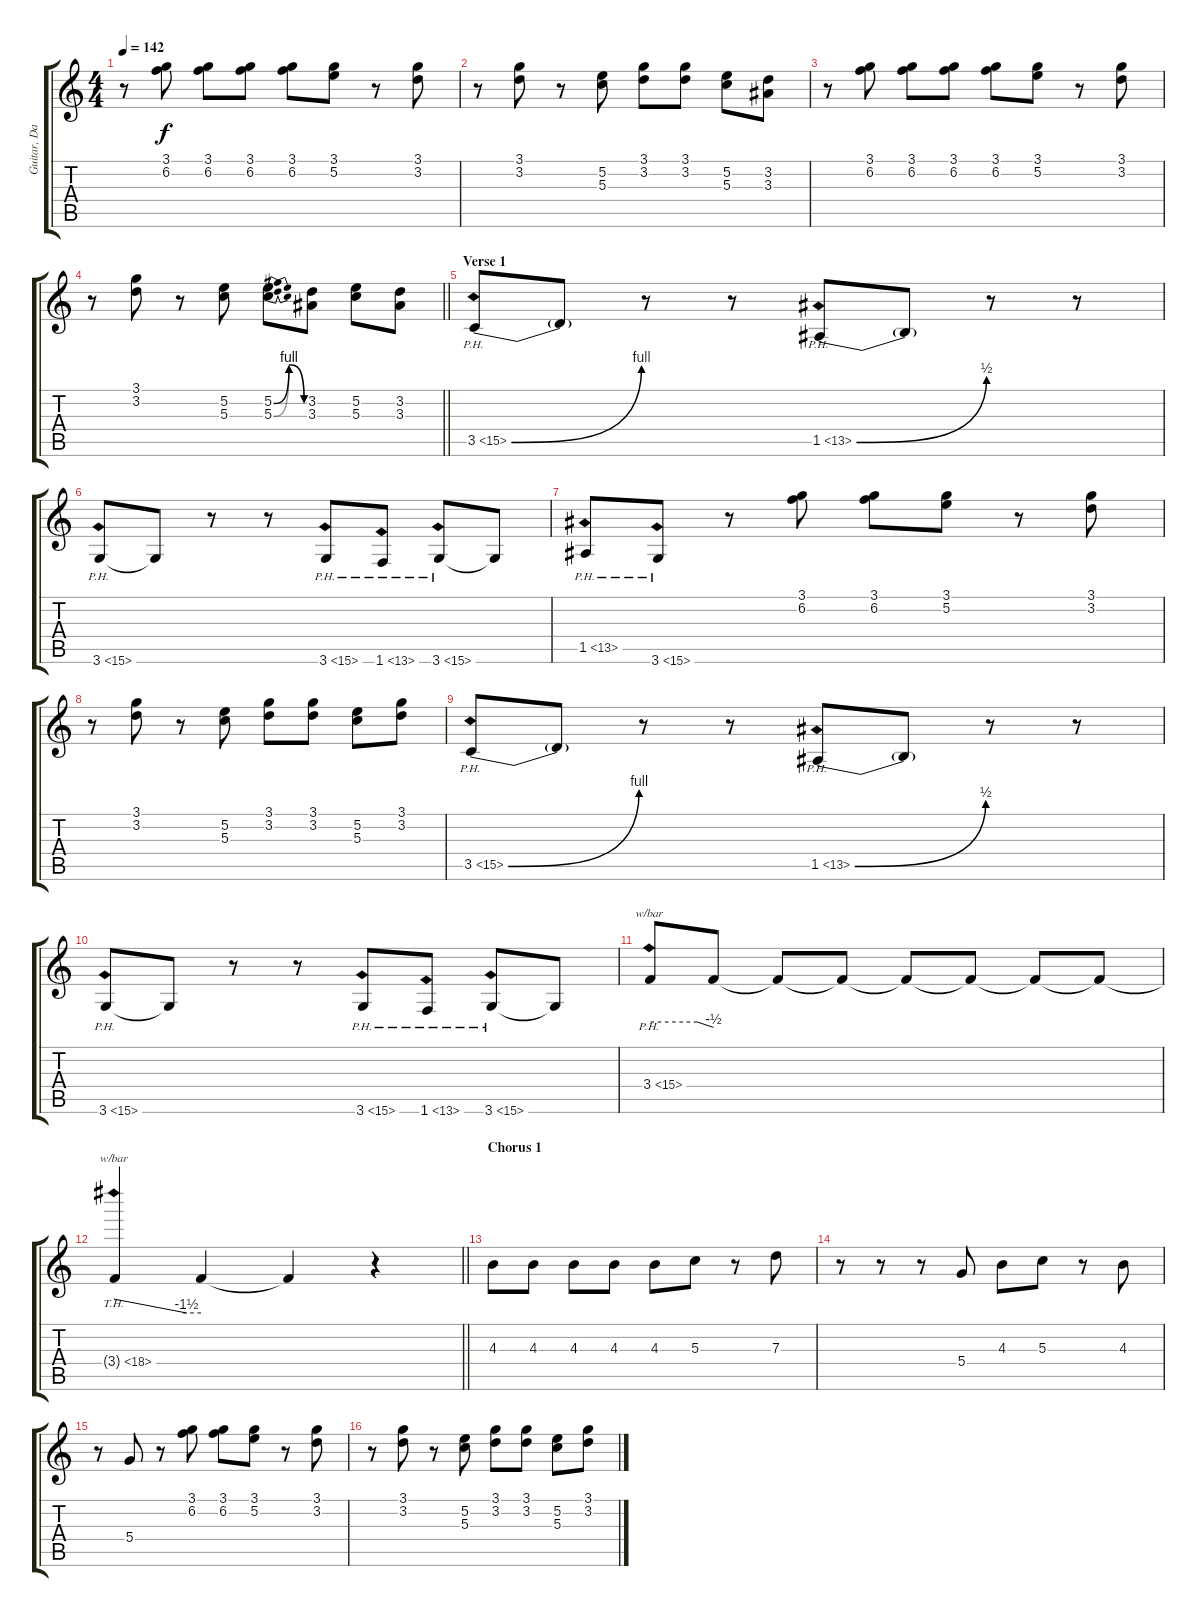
\track ("Guitar, Dan" "Guitar, Da") {instrument overdrivenguitar}
\staff {score tabs}
\tuning (E4 B3 G3 D3 A2 E2) {hide}
\ts (4 4)
\tempo 142
\clef g2
\ks c
r.8{dy f} (3.1 6.2).8 (3.1 6.2).8 (3.1 6.2).8 (3.1 6.2).8 (3.1 5.2).8 r.8 (3.1 3.2).8 |
r.8 (3.1 3.2).8 r.8 (5.2 5.3).8 (3.1 3.2).8 (3.1 3.2).8 (5.2 5.3).8 (3.2 3.3).8 |
r.8 (3.1 6.2).8 (3.1 6.2).8 (3.1 6.2).8 (3.1 6.2).8 (3.1 5.2).8 r.8 (3.1 3.2).8 |
\barLineRight lightlight
r.8 (3.1 3.2).8 r.8 (5.2 5.3).8 (5.2{be (bendrelease 0 0 15 4 15 4 60 0)} 5.3{be (bendrelease 0 0 15 4 15 4 60 0)}).8 (3.2 3.3).8 (5.2 5.3).8 (3.2 3.3).8 |
\section ("" "Verse 1")
3.5{be (bend 0 0 60 4) ph 12}.8 3.5{t}.8 r.8 r.8 1.5{be (bend 0 0 60 2) ph 12}.8 1.5{t}.8 r.8 r.8 |
3.6{ph 12}.8 3.6{t}.8 r.8 r.8 3.6{ph 12}.8 1.6{ph 12}.8 3.6{ph 12}.8 3.6{t}.8 |
1.5{ph 12}.8 3.6{ph 12}.8 r.8 (3.1 6.2).8 (3.1 6.2).8 (3.1 5.2).8 r.8 (3.1 3.2).8 |
r.8 (3.1 3.2).8 r.8 (5.2 5.3).8 (3.1 3.2).8 (3.1 3.2).8 (5.2 5.3).8 (3.1 3.2).8 |
3.5{be (bend 0 0 60 4) ph 12}.8 3.5{t}.8 r.8 r.8 1.5{be (bend 0 0 60 2) ph 12}.8 1.5{t}.8 r.8 r.8 |
3.6{ph 12}.8 3.6{t}.8 r.8 r.8 3.6{ph 12}.8 1.6{ph 12}.8 3.6{ph 12}.8 3.6{t}.8 |
3.4{ph 12}.8{tbe (custom default 0 0 45 0 60 -2)} 3.4{t}.8 3.4{t}.8 3.4{t}.8 3.4{t}.8 3.4{t}.8 3.4{t}.8 3.4{t}.8 |
\barLineRight lightlight
3.4{th 15 t}.4{tbe (custom default 0 0 50 -6 60 -6)} 3.4{t}.4 3.4{t}.4 r.4 |
\section ("" "Chorus 1")
4.3.8 4.3.8 4.3.8 4.3.8 4.3.8 5.3.8 r.8 7.3.8 |
r.8 r.8 r.8 5.4.8 4.3.8 5.3.8 r.8 4.3.8 |
r.8 5.4.8 r.8 (3.1 6.2).8 (3.1 6.2).8 (3.1 5.2).8 r.8 (3.1 3.2).8 |
r.8 (3.1 3.2).8 r.8 (5.2 5.3).8 (3.1 3.2).8 (3.1 3.2).8 (5.2 5.3).8 (3.1 3.2).8
